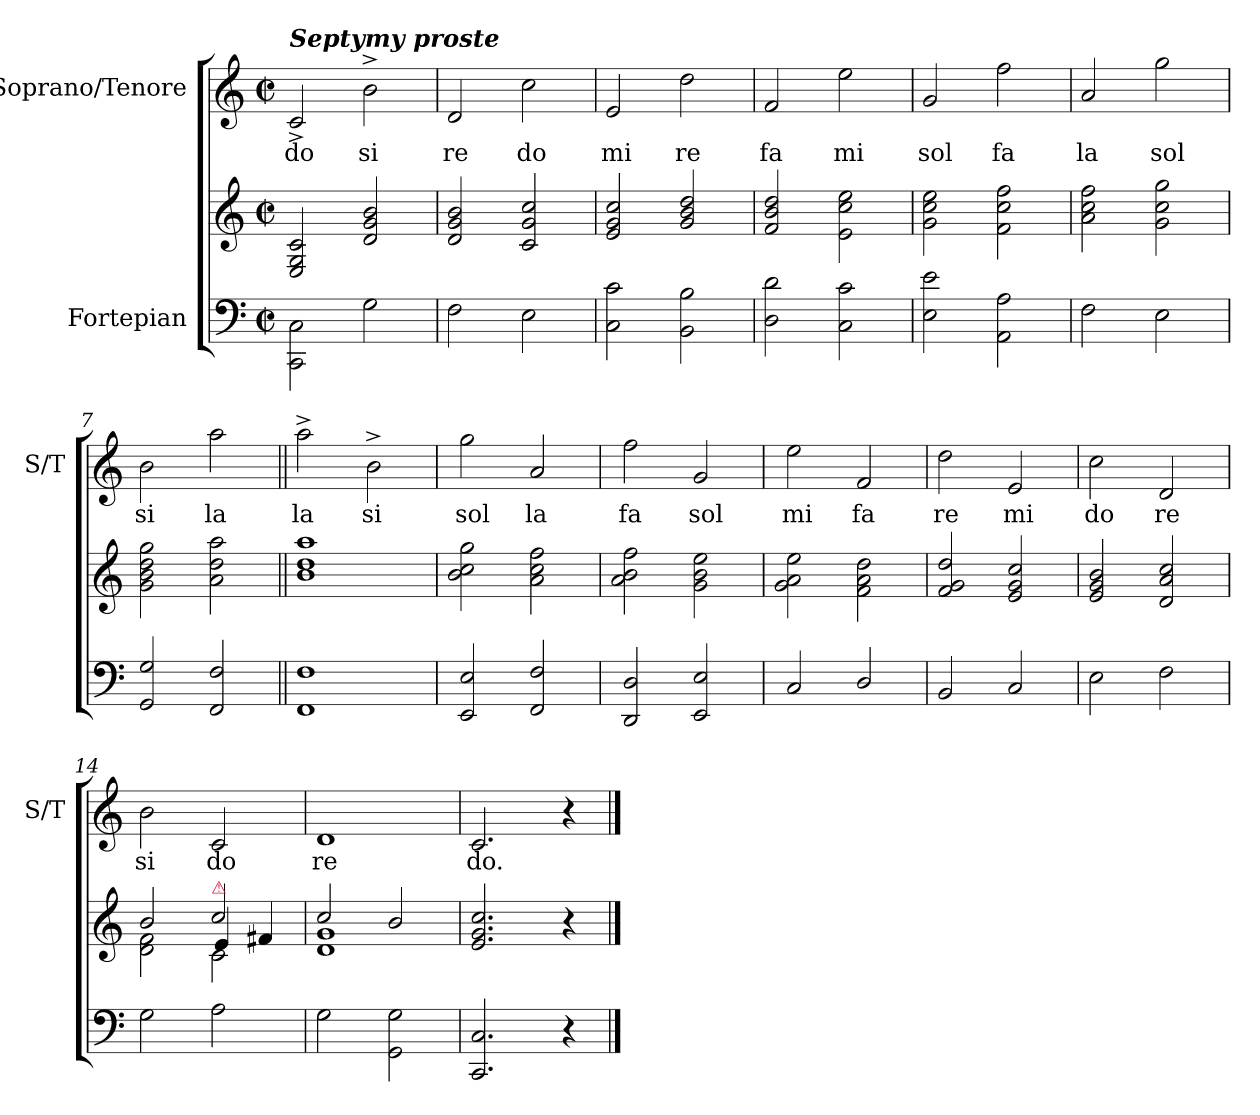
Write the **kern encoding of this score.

**kern	**kern	**kern	**text
*part2	*part2	*part1	*part1
*staff3	*staff2	*staff1	*staff1
*I"Fortepian	*	*I"Soprano/Tenore	*
*	*	*I'S/T	*
*clefF4	*clefG2	*clefG2	*
*k[]	*k[]	*k[]	*
*C:	*C:	*C:	*
*M2/2	*M2/2	*M2/2	*
*met(c|)	*met(c|)	*met(c|)	*
=1	=1	=1	=1
!	!	!LO:TX:a:Bi:t=Septymy proste	!
2CC\ 2C\	2E/ 2G/ 2c/	2c^>/	do
2G\	2d/ 2g/ 2b/	2b^>\	si
=2	=2	=2	=2
2F\	2d/ 2g/ 2b/	2d/	re
2E\	2c/ 2g/ 2cc/	2cc\	do
=3	=3	=3	=3
2C\ 2c\	2e/ 2g/ 2cc/	2e/	mi
2BB\ 2B\	2g/ 2b/ 2dd/	2dd\	re
=4	=4	=4	=4
2D\ 2d\	2f/ 2b/ 2dd/	2f/	fa
2C\ 2c\	2e\ 2cc\ 2ee\	2ee\	mi
=5	=5	=5	=5
2E\ 2e\	2g\ 2cc\ 2ee\	2g/	sol
2AA\ 2A\	2f\ 2cc\ 2ff\	2ff\	fa
=6	=6	=6	=6
2F\	2a\ 2cc\ 2ff\	2a/	la
2E\	2g\ 2cc\ 2gg\	2gg\	sol
=7	=7	=7	=7
2GG/ 2G/	2g\ 2b\ 2dd\ 2gg\	2b\	si
2FF/ 2F/	2a\ 2dd\ 2aa\	2aa\	la
=8||	=8||	=8||	=8||
1FF 1F	1b 1dd 1aa	2aa^>\	la
.	.	2b^>\	si
=9	=9	=9	=9
2EE/ 2E/	2b\ 2cc\ 2gg\	2gg\	sol
2FF/ 2F/	2a\ 2cc\ 2ff\	2a/	la
=10	=10	=10	=10
2DD/ 2D/	2a\ 2b\ 2ff\	2ff\	fa
2EE/ 2E/	2g\ 2b\ 2ee\	2g/	sol
=11	=11	=11	=11
2C/	2g\ 2a\ 2ee\	2ee\	mi
2D/	2f\ 2a\ 2dd\	2f/	fa
=12	=12	=12	=12
2BB/	2f/ 2g/ 2dd/	2dd\	re
2C/	2e/ 2g/ 2cc/	2e/	mi
=13	=13	=13	=13
2E\	2e/ 2g/ 2b/	2cc\	do
2F\	2d/ 2a/ 2cc/	2d/	re
=14	=14	=14	=14
*	*^	*	*
*	*	*^	*	*
2G\	2b/	2ryy	2d\ 2f\	2b\	si
!	!LO:TX:a:color=crimson:t=⚠	!	!	!	!
2A\	2cc/	4e/	2c\	2c/	do
.	.	4f#X/	.	.	.
*	*	*v	*v	*	*
=15	=15	=15	=15	=15
2G\	2cc/	1d 1g	1d	re
2GG\ 2G\	2b/	.	.	.
*	*v	*v	*	*
=16	=16	=16	=16
2.CC/ 2.C/	2.e/ 2.g/ 2.cc/	2.c/	do.
4r	4r	4r	.
==	==	==	==
*-	*-	*-	*-
